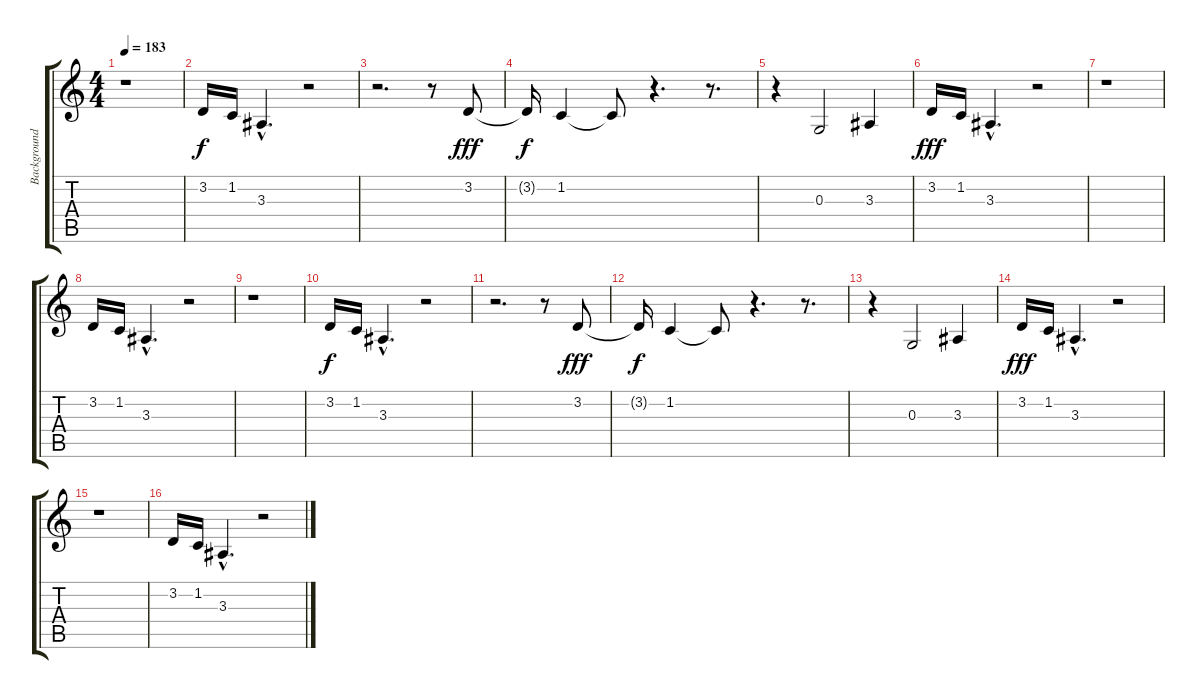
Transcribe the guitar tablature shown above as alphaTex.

\track ("Background vocals (shouts)" "Background") {instrument shanai}
\staff {score tabs}
\tuning (E4 B3 G3 D3 A2 E2) {hide}
\ts (4 4)
\tempo 183
\clef g2
\ks c
r.1{dy fff} |
3.2.16{dy f} 1.2.16 3.3{hac}.4{d} r.2 |
r.2{d} r.8 3.2.8{dy fff} |
3.2{t}.16{dy f} 1.2.4 1.2{t}.8 r.4{d} r.8{d} |
r.4 0.3.2 3.3.4 |
3.2.16{dy fff} 1.2.16 3.3{hac}.4{d} r.2 |
r.1 |
3.2.16 1.2.16 3.3{hac}.4{d} r.2 |
r.1 |
3.2.16{dy f} 1.2.16 3.3{hac}.4{d} r.2 |
r.2{d} r.8 3.2.8{dy fff} |
3.2{t}.16{dy f} 1.2.4 1.2{t}.8 r.4{d} r.8{d} |
r.4 0.3.2 3.3.4 |
3.2.16{dy fff} 1.2.16 3.3{hac}.4{d} r.2 |
r.1 |
3.2.16 1.2.16 3.3{hac}.4{d} r.2
